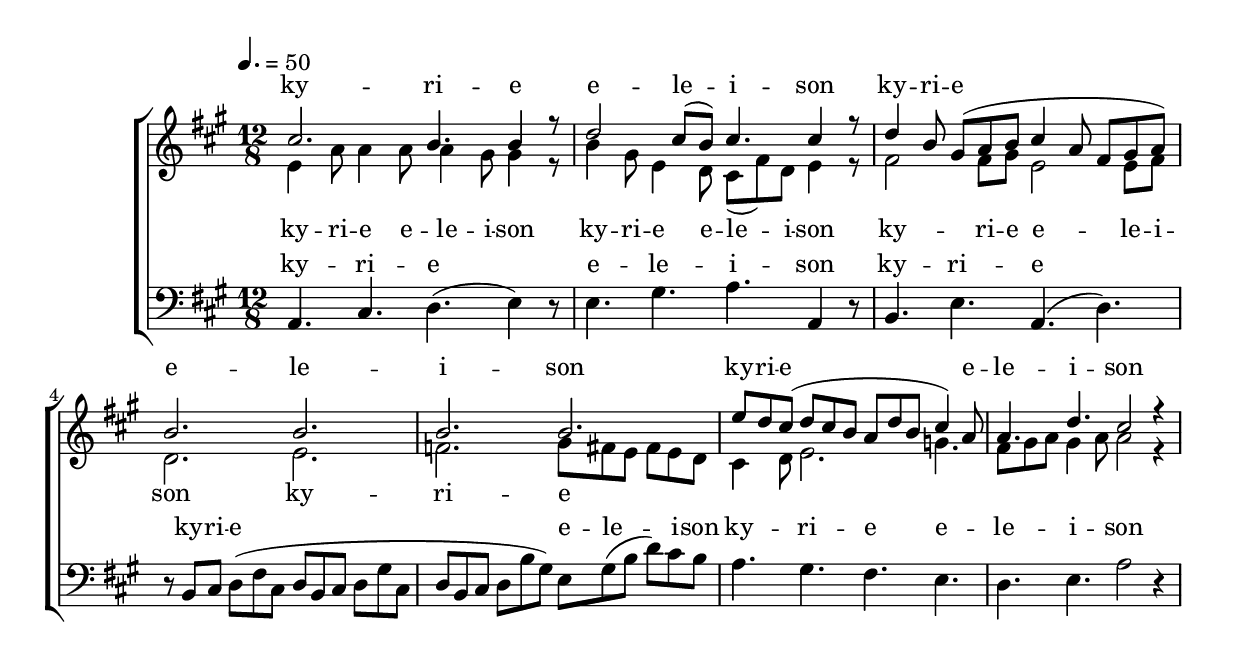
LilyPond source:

\version "2.18.2"

global = {
	\key a \major
	\time 12/8
	\tempo 4. = 50
}

soprano_music = \relative c'' {

	cis2. b4. b4 r8 |
	d2 cis8( b8) cis4. cis4 r8 |
	d4 b8 gis8( a8 b8 cis4 a8 fis8 gis8 a8) |
	b2. b2. |
	b2. b2. |
	e8 d8 cis8( d8 cis8 b8 a8 d8 b8 cis4) a8 |
	a4. d4. cis2 r4 |

}

soprano_words = \lyricmode {
	ky -- ri -- e e -- le -- i -- son
	ky -- ri -- e e -- le -- i -- son
	ky -- ri -- e e -- le -- i -- son
}

alto_music = \relative c' {

	e4 a8 a4 a8 a4 gis8 gis4 r8 |
	b4 gis8 e4 d8 cis8( fis8) d8 e4 r8 |
	fis2 fis8 gis8 e2 e8 fis8 |
	d2. e2. |
	f2. gis8 fis8 e8 fis8 e8 d8 |
	cis4 d8 e2. g4. |
	fis8 gis8 a8 gis4 a8 a2 r4 |

}

alto_words = \lyricmode {
	ky -- ri -- e e -- le -- i -- son
	ky -- ri -- e e -- le -- i -- son
	ky -- ri -- e e -- le -- i -- son
	ky -- ri -- e
}

baritone_music = \relative c {

	a4. cis4. d4.( e4) r8 |
	e4. gis4. a4. a,4 r8 |
	b4. e4. a,4.( d4.) |
	r8 b8 cis8 d8( fis8 cis8 d8 b8 cis8 d8 gis8 cis,8 |
	d8 b8 cis8 d8 b'8 gis8) e8 gis8( b8 d8) cis8 b8 |
	a4. gis4. fis4. e4. |
	d4. e4. a2 r4 |

}

baritone_words = \lyricmode {
	ky -- ri -- e e -- le -- i -- son
	ky -- ri -- e
	ky -- ri -- e e -- le -- i -- son
	ky -- ri -- e e -- le -- i -- son
}

\score {
	<<
		\new ChoirStaff <<
			\new Lyrics = "sopranos" \with {
				\override VerticalAxisGroup.staff-affinity = #DOWN
			}

			\new Staff \with { midiInstrument = #"acoustic grand" } <<
				\new Voice = "sopranos" {
					\voiceOne
					<< \global \soprano_music >>
				}
				\new Voice = "altos" {
					\voiceTwo
					<< \global \alto_music >>
				}
			>>
			\new Lyrics = "altos"
			\new Lyrics = "baritones" \with {
				\override VerticalAxisGroup.staff-affinity = #DOWN
			}
			\new Staff \with { midiInstrument = #"acoustic grand" } <<
				\new Voice = "baritones" {
					%\voiceThree
					<< \global \clef "bass" \baritone_music >>
				}
			>>
			\context Lyrics = "sopranos" \lyricsto "sopranos" \soprano_words
			\context Lyrics = "altos" \lyricsto "altos" \alto_words
			\context Lyrics = "baritones" \lyricsto "baritones" \baritone_words
		>>

%{
		\new PianoStaff <<
			\new Staff \with { midiInstrument = #"acoustic grand" } <<
				\set Staff.printPartCombineTexts = ##f
				\partcombine
				<< \global \soprano_music >>
				<< \global \alto_music >>
			>>
			\new Staff \with { midiInstrument = #"acoustic grand" } <<
				\clef "bass"
				<< \global \baritone_music >>
			>>
		>>
		%}
	>>
	\midi {}
	\layout {}
}

%{
	c4. f4 f8 f4 e8 e4 d8 |
	c4. a4 a8 a4 g8 f4 e8 |
	d4. f4 f8 ees4 c8 f,4 ees'8 |
	d4. 
%}

